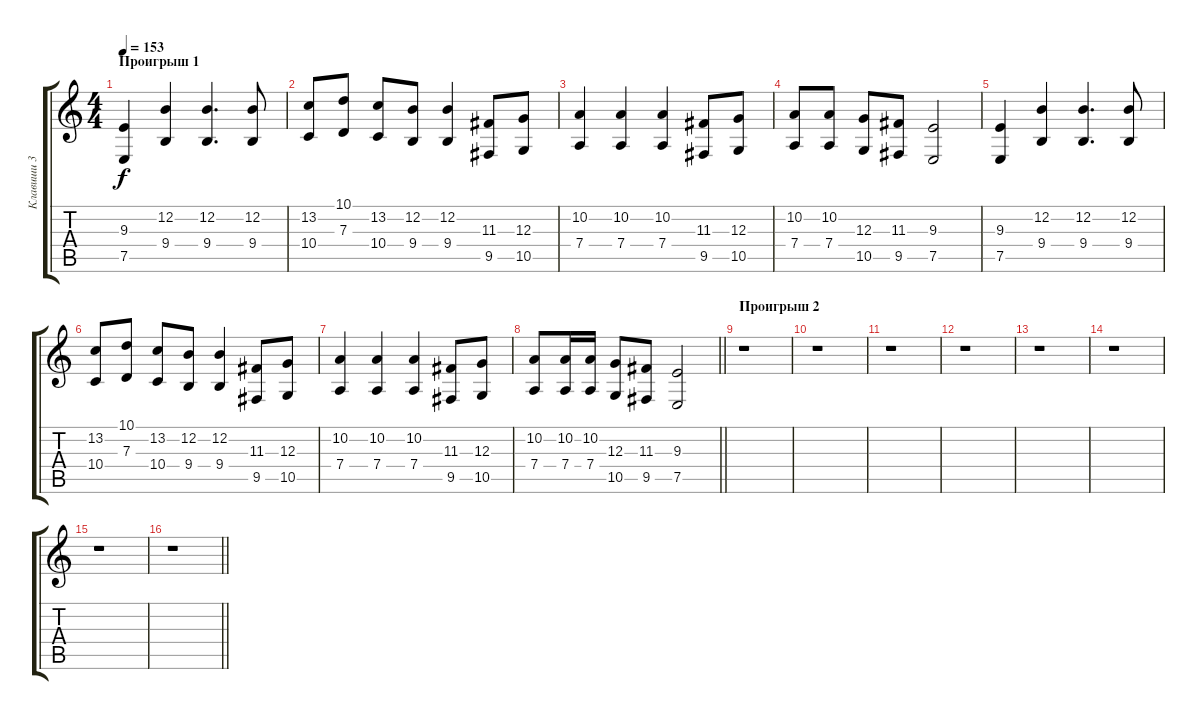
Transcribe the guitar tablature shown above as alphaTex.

\track ("Клавиши 3" "Клавиши 3") {instrument fx4atmosphere}
\staff {score tabs}
\tuning (E4 B3 G3 D3 A2 E2) {hide}
\ts (4 4)
\section ("" "Проигрыш 1")
\tempo 153
\clef g2
\ks c
(9.3 7.5).4{dy f} (12.2 9.4).4 (12.2 9.4).4{d} (12.2 9.4).8 |
(13.2 10.4).8 (10.1 7.3).8 (13.2 10.4).8 (12.2 9.4).8 (12.2 9.4).4 (11.3 9.5).8 (12.3 10.5).8 |
(10.2 7.4).4 (10.2 7.4).4 (10.2 7.4).4 (11.3 9.5).8 (12.3 10.5).8 |
(10.2 7.4).8 (10.2 7.4).8 (12.3 10.5).8 (11.3 9.5).8 (9.3 7.5).2 |
(9.3 7.5).4 (12.2 9.4).4 (12.2 9.4).4{d} (12.2 9.4).8 |
(13.2 10.4).8 (10.1 7.3).8 (13.2 10.4).8 (12.2 9.4).8 (12.2 9.4).4 (11.3 9.5).8 (12.3 10.5).8 |
(10.2 7.4).4 (10.2 7.4).4 (10.2 7.4).4 (11.3 9.5).8 (12.3 10.5).8 |
\barLineRight lightlight
(10.2 7.4).8 (10.2 7.4).16 (10.2 7.4).16 (12.3 10.5).8 (11.3 9.5).8 (9.3 7.5).2 |
\section ("" "Проигрыш 2")
r.1 |
r.1 |
r.1 |
r.1 |
r.1 |
r.1 |
r.1 |
\barLineRight lightlight
r.1
